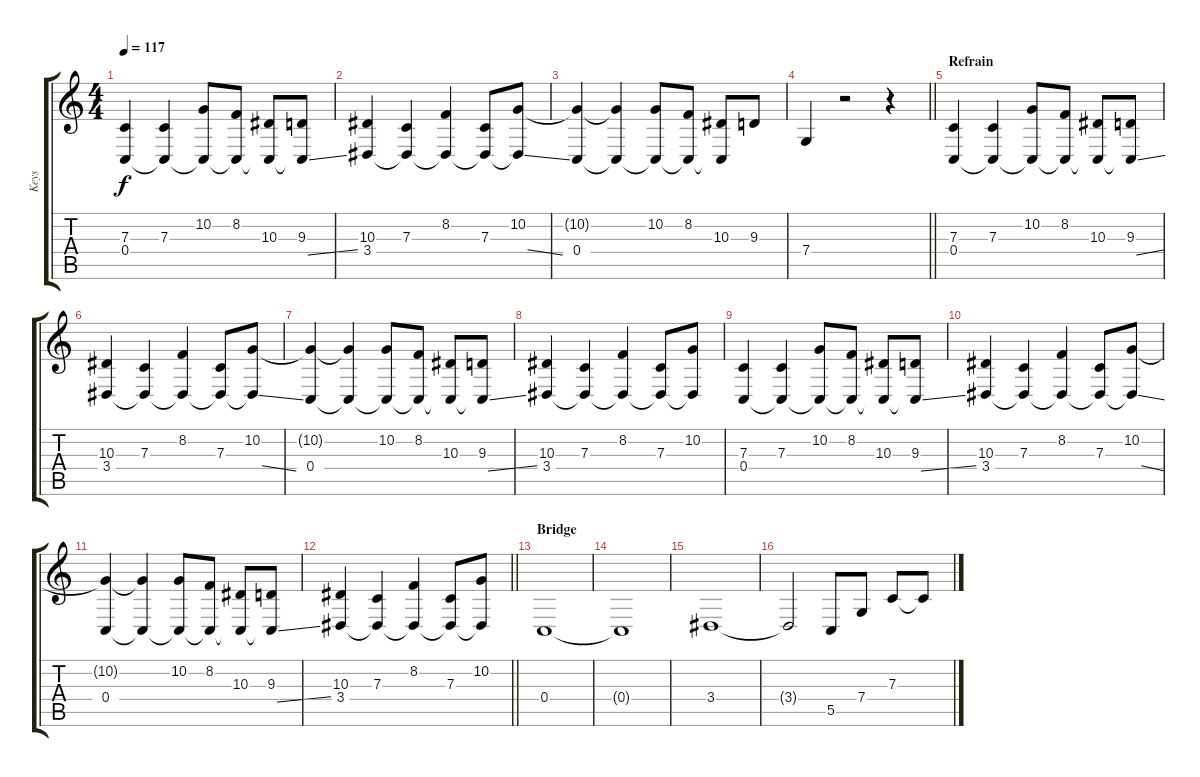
\track ("Keys" "Keys") {instrument lead2sawtooth}
\staff {score tabs}
\tuning (D4 A3 F3 C3 G2 C2) {hide}
\ts (4 4)
\tempo 117
\clef g2
\ks c
(7.3 0.4).4{dy f} (7.3 0.4{t}).4 (10.2 0.4{t}).8 (8.2 0.4{t}).8 (10.3 0.4{t}).8 (9.3 0.4{ss t}).8 |
(10.3 3.4).4 (7.3 3.4{t}).4 (8.2 3.4{t}).4 (7.3 3.4{t}).8 (10.2 3.4{ss t}).8 |
(10.2{t} 0.4).4 (10.2{t} 0.4{t}).4 (10.2 0.4{t}).8 (8.2 0.4{t}).8 (10.3 0.4{t}).8 9.3.8 |
\barLineRight lightlight
7.4.4 r.2 r.4 |
\section ("" "Refrain")
(7.3 0.4).4 (7.3 0.4{t}).4 (10.2 0.4{t}).8 (8.2 0.4{t}).8 (10.3 0.4{t}).8 (9.3 0.4{ss t}).8 |
(10.3 3.4).4 (7.3 3.4{t}).4 (8.2 3.4{t}).4 (7.3 3.4{t}).8 (10.2 3.4{ss t}).8 |
(10.2{t} 0.4).4 (10.2{t} 0.4{t}).4 (10.2 0.4{t}).8 (8.2 0.4{t}).8 (10.3 0.4{t}).8 (9.3 0.4{ss t}).8 |
(10.3 3.4).4 (7.3 3.4{t}).4 (8.2 3.4{t}).4 (7.3 3.4{t}).8 (10.2 3.4{t}).8 |
(7.3 0.4).4 (7.3 0.4{t}).4 (10.2 0.4{t}).8 (8.2 0.4{t}).8 (10.3 0.4{t}).8 (9.3 0.4{ss t}).8 |
(10.3 3.4).4 (7.3 3.4{t}).4 (8.2 3.4{t}).4 (7.3 3.4{t}).8 (10.2 3.4{ss t}).8 |
(10.2{t} 0.4).4 (10.2{t} 0.4{t}).4 (10.2 0.4{t}).8 (8.2 0.4{t}).8 (10.3 0.4{t}).8 (9.3 0.4{ss t}).8 |
\barLineRight lightlight
(10.3 3.4).4 (7.3 3.4{t}).4 (8.2 3.4{t}).4 (7.3 3.4{t}).8 (10.2 3.4{t}).8 |
\section ("" "Bridge")
0.4.1 |
0.4{t}.1 |
3.4.1 |
3.4{t}.2 5.5.8 7.4.8 7.3.8 7.3{t}.8
